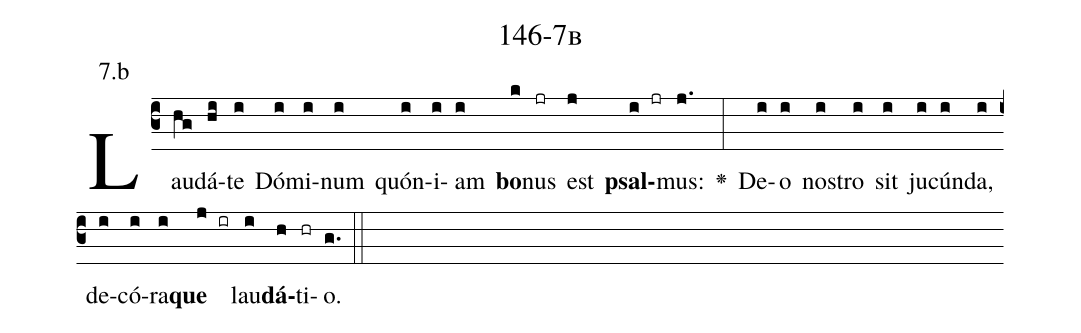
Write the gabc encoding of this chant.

name: 146-7b;
annotation: 7.b;
%%
(c3)Lau(hg)dá(hi)te(i) Dó(i)mi(i)num(i) quón(i)i(i)am(i) <b>bo</b>(k)nus(jr) est(j) <b>psal</b>(i jr)mus:(j.) <v>\greheightstar</v>(:) De(i)o(i) nos(i)tro(i) sit(i) ju(i)cún(i)da,(i) de(i)có(i)ra(i)<b>que</b>(j ir) lau(i)<b>dá</b>(h)ti(hr)o.(g.) (::)


%E(i) u(i) o(j) u(i) a(h) e.(g.) (::)
